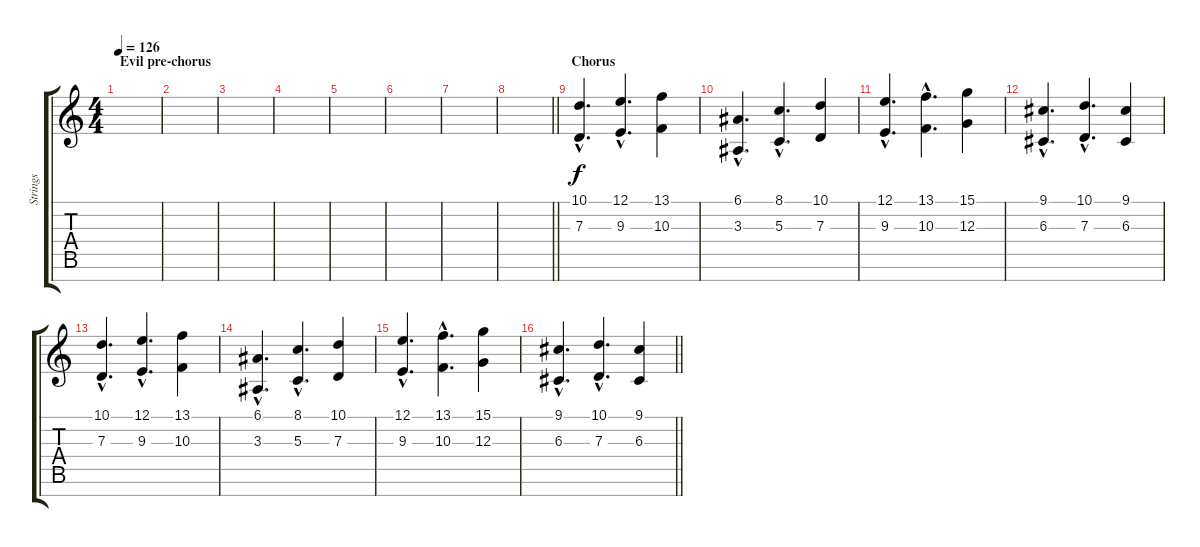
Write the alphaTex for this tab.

\track ("Strings" "Strings") {instrument stringensemble1}
\staff {score tabs}
\tuning (E4 B3 G3 D3 A2 E2 B1) {hide}
\ts (4 4)
\section ("" "Evil pre-chorus")
\tempo 126
\clef g2
\ks c
|
|
|
|
|
|
|
\barLineRight lightlight
|
\section ("" "Chorus")
(10.1{hac} 7.3{hac}).4{d} (12.1{hac} 9.3{hac}).4{d} (13.1 10.3).4 |
(6.1{hac} 3.3{hac}).4{d} (8.1{hac} 5.3{hac}).4{d} (10.1 7.3).4 |
(12.1{hac} 9.3{hac}).4{d} (13.1{hac} 10.3{hac}).4{d} (15.1 12.3).4 |
(9.1{hac} 6.3{hac}).4{d} (10.1{hac} 7.3{hac}).4{d} (9.1 6.3).4 |
(10.1{hac} 7.3{hac}).4{d} (12.1{hac} 9.3{hac}).4{d} (13.1 10.3).4 |
(6.1{hac} 3.3{hac}).4{d} (8.1{hac} 5.3{hac}).4{d} (10.1 7.3).4 |
(12.1{hac} 9.3{hac}).4{d} (13.1{hac} 10.3{hac}).4{d} (15.1 12.3).4 |
\barLineRight lightlight
(9.1{hac} 6.3{hac}).4{d} (10.1{hac} 7.3{hac}).4{d} (9.1 6.3).4
